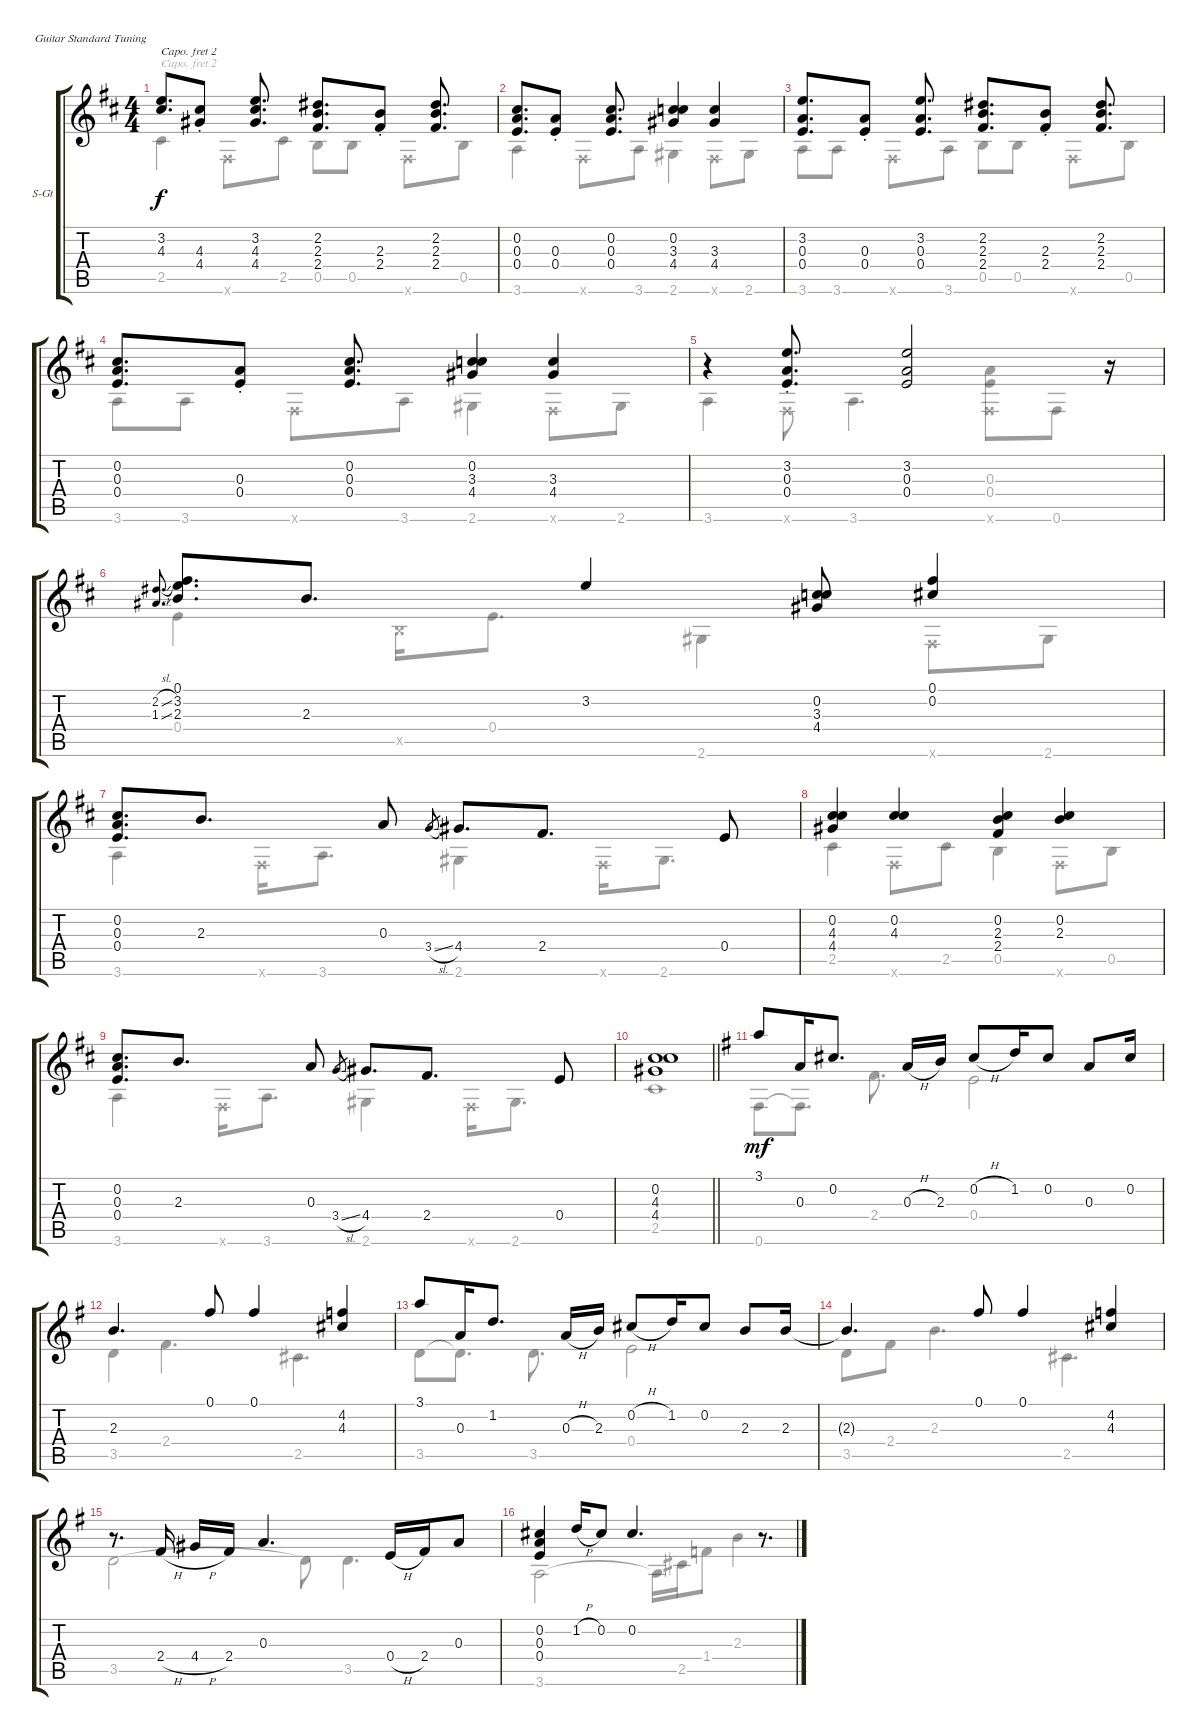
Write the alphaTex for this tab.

\defaultSystemsLayout 4
\bracketExtendMode groupsimilarinstruments
\firstSystemTrackNameOrientation horizontal
\otherSystemsTrackNameOrientation horizontal
\track ("Steel Guitar" "S-Gt") {instrument acousticguitarsteel}
\staff {score tabs}
\capo 2
\tuning (E4 B3 G3 D3 A2 E2)
\voice
\ts (4 4)
\scale
0.551219
\tempo (85 hide)
\accidentals auto
\clef g2
\ottava regular
\simile none
\ks bminor
(3.2 4.3).8{d dy f} (4.3{st} 4.4{st}).8 (3.2 4.3 4.4).8{d} (2.2 2.3 2.4).8{d} (2.4{st} 2.3{st}).8 (2.3 2.4 2.2).8{d} |
\scale
0.448764 (0.2 0.3 0.4).8{d} (0.4{st} 0.3{st}).8 (0.4 0.3 0.2).8{d} (0.2 3.3 4.4).4 (3.3 4.4).4 |
\scale
0.525714 (3.2 0.3 0.4).8{d} (0.3{st} 0.4{st}).8 (3.2 0.3 0.4).8{d} (2.2 2.3 2.4).8{d} (2.4{st} 2.3{st}).8 (2.3 2.4 2.2).8{d} |
\scale
0.474359 (0.2 0.3 0.4).8{d} (0.4{st} 0.3{st}).8 (0.4 0.3 0.2).8{d} (0.2 3.3 4.4).4 (3.3 4.4).4 |
\scale
0.513135 r.4 (3.2{st} 0.3{st} 0.4{st}).8{d} (3.2 0.3 0.4).2 r.16 |
\scale
0.486948 (1.3{sl} 2.2{sl}).8{d gr onbeat} (3.2 2.3 0.1).8{d} 2.3.8{d} 3.2.4 (0.2 3.3 4.4).8 (0.2 0.1).4 |
\scale
0.608367 (0.2 0.3 0.4).8{d} 2.3.8{d} 0.3.8 3.4{sl}.8{gr} 4.4.8{d} 2.4.8{d} 0.4.8 |
\scale
0.39126 (0.2 4.3 4.4).4 (0.2 4.3).4 (0.2 2.3 2.4).4 (0.2 2.3).4 |
\scale
0.692469 (0.2 0.3 0.4).8{d} 2.3.8{d} 0.3.8 3.4{sl}.8{gr} 4.4.8{d} 2.4.8{d} 0.4.8 |
\scale
0.306383
\barLineRight lightlight
(0.2 4.3 4.4).1 |
\scale
0.53825
\ks eminor
3.1.8{dy mf} 0.3.16 0.2.8{d} 0.3{h}.16 2.3.16 0.2{h}.8 1.2.16 0.2.8 0.3.8 0.2.16 |
\scale
0.461666 2.3.4{d} 0.1.8 0.1.4 (4.2 4.3).4 |
\scale
0.532693 3.1.8 0.3.16 1.2.8{d} 0.3{h}.16 2.3.16 0.2{h}.8 1.2.16 0.2.8 2.3.8 2.3.16 |
\scale
0.467279 2.3{t}.4{d} 0.1.8 0.1.4 (4.2 4.3).4 |
\scale
0.509764 r.8{d} 2.4{h}.16 4.4{h}.16 2.4.16 0.3.4{d} 0.4{h}.16 2.4.16 0.3.8 |
\scale
0.490339 (0.3 0.2 0.4).4 1.2{h}.16 0.2.8 0.2.4{d} r.8{d}
\voice
\clef g2
\ottava regular
\simile none
\ks bminor
2.5.4{dy f} 0.6{x}.8 2.5.8 0.5.8 0.5.8 0.6{x}.8 0.5.8 |
3.6.4 0.6{x}.8 3.6.8 2.6.4 0.6{x}.8 2.6.8 |
3.6.8 3.6.8 0.6{x}.8 3.6.8 0.5.8 0.5.8 0.6{x}.8 0.5.8 |
3.6.8 3.6.8 0.6{x}.8 3.6.8 2.6.4 0.6{x}.8 2.6.8 |
3.6.4 0.6{x}.8 3.6.4{d} (0.6{x} 0.3 0.4).8 0.6.8 |
0.4.4 0.5{x}.16 0.4.8{d} 2.6.4 0.6{x}.8 2.6.8 |
3.6.4 0.6{x}.16 3.6.8{d} 2.6.4 0.6{x}.16 2.6.8{d} |
2.5.4 0.6{x}.8 2.5.8 0.5.4 0.6{x}.8 0.5.8 |
3.6.4 0.6{x}.16 3.6.8{d} 2.6.4 0.6{x}.16 2.6.8{d} |
\barLineRight lightlight
2.5.1 |
\ks eminor
0.6.8{dy mf} 0.6{t}.8{d} 2.4.8{d} 0.4.2 |
3.5.4 2.4.4{d} 2.5.4{d} |
3.5.8 3.5{t}.8{d} 3.5.8{d} 0.4.2 |
3.5.8 2.4.8 2.3.4{d} 2.5.4{d} |
3.5.2 3.5{t}.8 3.5.4{d} |
3.6.2 3.6{t}.16 2.5.16 1.4.8 2.3.4
